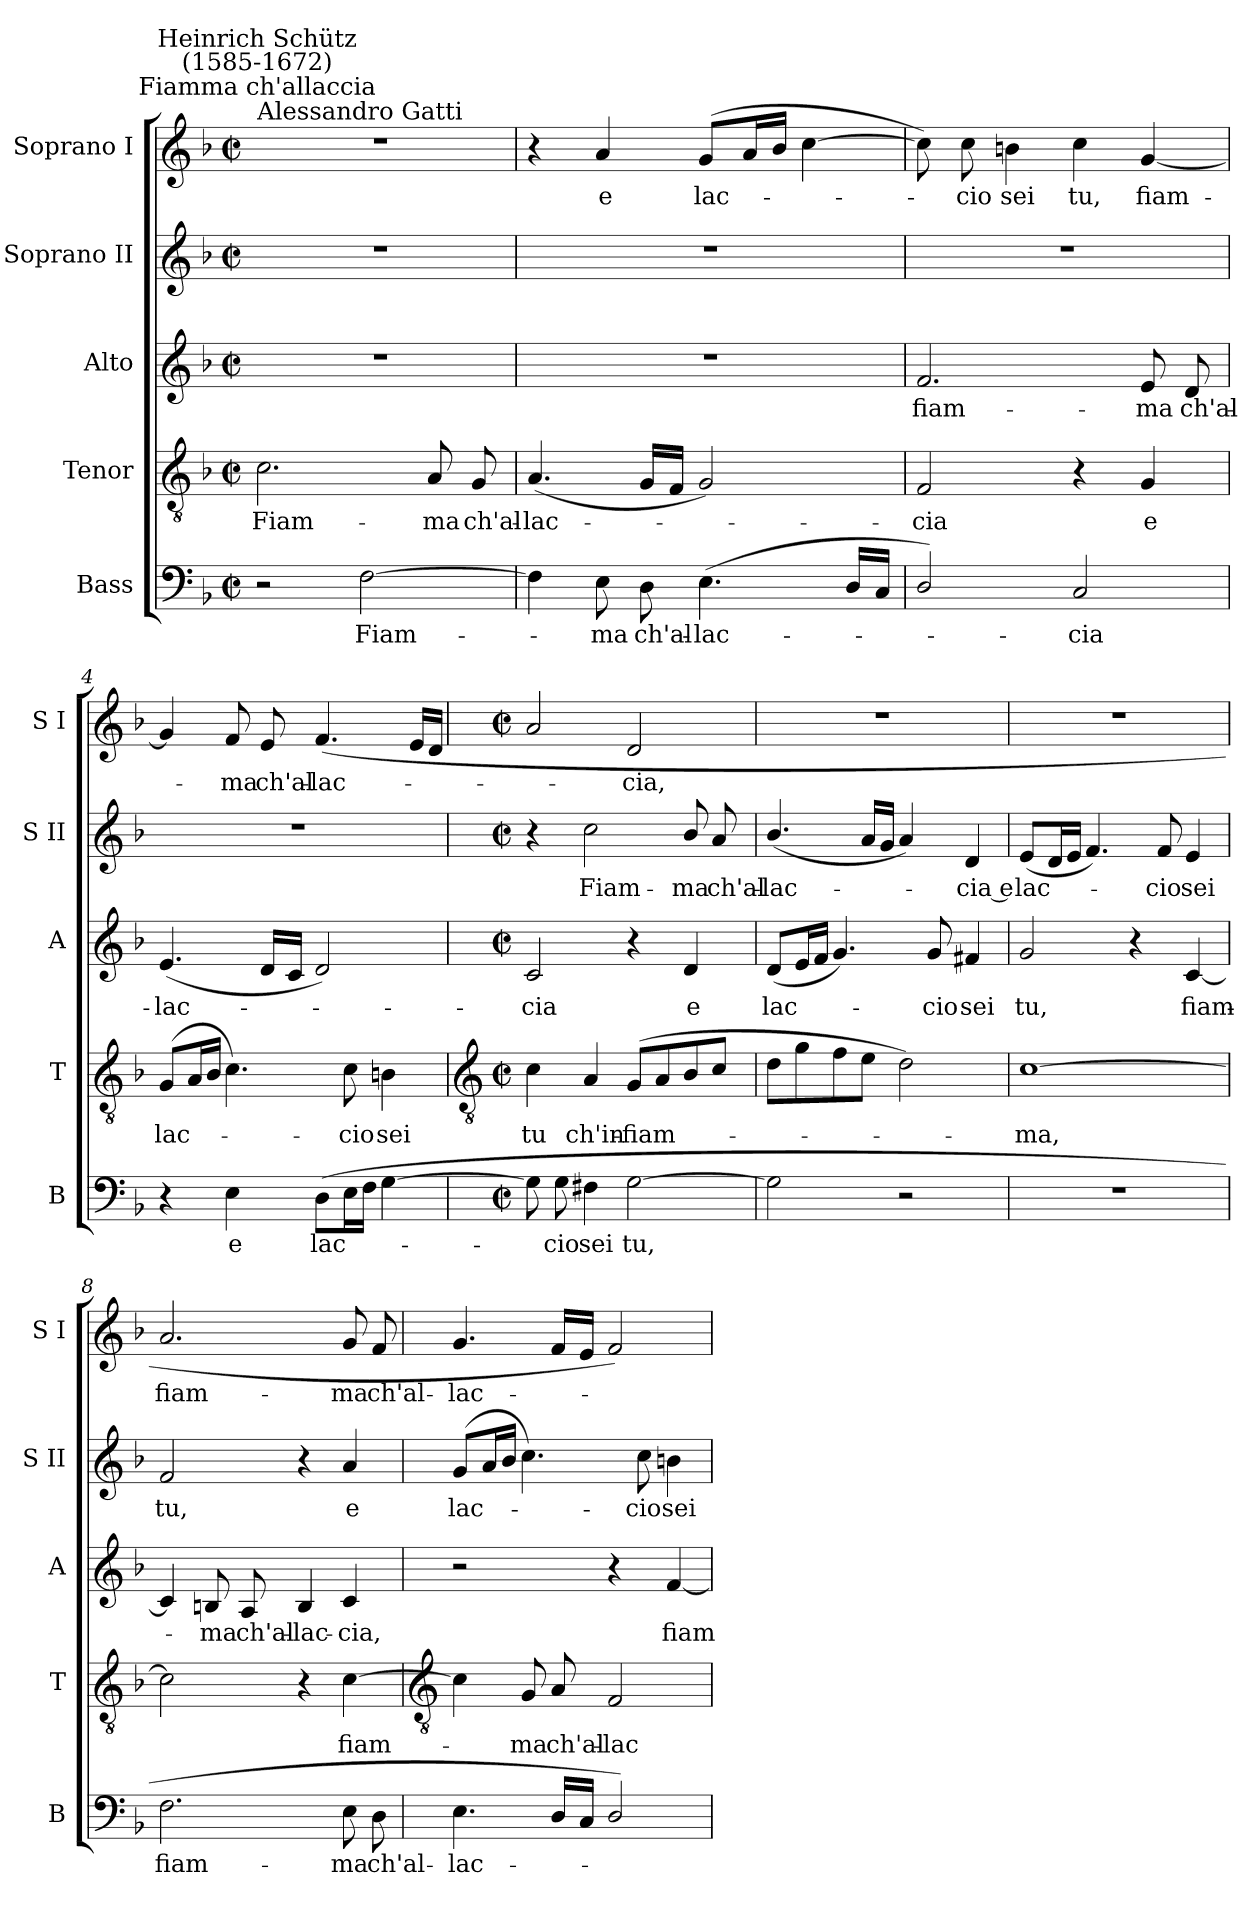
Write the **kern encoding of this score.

**kern	**text	**kern	**text	**kern	**text	**kern	**text	**kern	**text
*part5	*part5	*part4	*part4	*part3	*part3	*part2	*part2	*part1	*part1
*staff5	*staff5	*staff4	*staff4	*staff3	*staff3	*staff2	*staff2	*staff1	*staff1
*I"Bass	*	*I"Tenor	*	*I"Alto	*	*I"Soprano II	*	*I"Soprano I	*
*I'B	*	*I'T	*	*I'A	*	*I'S II	*	*I'S I	*
*clefF4	*	*clefGv2	*	*clefG2	*	*clefG2	*	*clefG2	*
*k[b-]	*	*k[b-]	*	*k[b-]	*	*k[b-]	*	*k[b-]	*
*F:	*	*F:	*	*F:	*	*F:	*	*F:	*
*M2/2	*	*M2/2	*	*M2/2	*	*M2/2	*	*M2/2	*
*met(c|)	*	*met(c|)	*	*met(c|)	*	*met(c|)	*	*met(c|)	*
=1	=1	=1	=1	=1	=1	=1	=1	=1	=1
!	!	!	!	!	!	!	!	!LO:TX:a:t=Alessandro Gatti	!
!	!	!	!	!	!	!	!	!LO:TX:a:cj:t=Fiamma ch'allaccia	!
!	!	!	!	!	!	!	!	!LO:TX:a:cj:t=Heinrich Schütz\n(1585-1672)	!
!	!	!	!LO:LY:b	!	!	!	!	!	!
2r	.	2.c	Fiam-	1r	.	1r	.	1r	.
!	!LO:LY:b	!	!	!	!	!	!	!	!
[2F	Fiam-	.	.	.	.	.	.	.	.
!	!	!	!LO:LY:b	!	!	!	!	!	!
.	.	8A/	-ma	.	.	.	.	.	.
!	!	!	!LO:LY:b	!	!	!	!	!	!
.	.	8G	ch'al-	.	.	.	.	.	.
=2	=2	=2	=2	=2	=2	=2	=2	=2	=2
!	!	!	!LO:LY:b	!	!	!	!	!	!
4F]	.	(<4.A/	-lac-	1r	.	1r	.	4r	.
!	!LO:LY:b	!	!	!	!	!	!	!	!LO:LY:b
8E	ma	.	.	.	.	.	.	4a	e
!	!LO:LY:b	!	!	!	!	!	!	!	!
8D	ch'al-	16GLL	.	.	.	.	.	.	.
.	.	16FJJ	.	.	.	.	.	.	.
!	!LO:LY:b	!	!	!	!	!	!	!	!LO:LY:b
(<4.E	-lac-	2G)	.	.	.	.	.	(<8gL	lac-
.	.	.	.	.	.	.	.	16aL	.
.	.	.	.	.	.	.	.	16b-JJ	.
.	.	.	.	.	.	.	.	[4cc	.
16DLL	.	.	.	.	.	.	.	.	.
16CJJ	.	.	.	.	.	.	.	.	.
=3	=3	=3	=3	=3	=3	=3	=3	=3	=3
!	!	!	!LO:LY:b	!	!LO:LY:b	!	!	!	!
2D/)	.	2F	cia	2.f	fiam-	1r	.	8cc])	.
!	!	!	!	!	!	!	!	!	!LO:LY:b
.	.	.	.	.	.	.	.	8cc	cio
!	!	!	!	!	!	!	!	!	!LO:LY:b
.	.	.	.	.	.	.	.	4bn	sei
!	!LO:LY:b	!	!	!	!	!	!	!	!LO:LY:b
2C	cia	4r	.	.	.	.	.	4cc	tu,
!	!	!	!LO:LY:b	!	!LO:LY:b	!	!	!	!LO:LY:b
.	.	4G	e	8e	-ma	.	.	[4g	fiam-
!	!	!	!	!	!LO:LY:b	!	!	!	!
.	.	.	.	8d	ch'al--	.	.	.	.
=4	=4	=4	=4	=4	=4	=4	=4	=4	=4
!	!	!	!LO:LY:b	!	!LO:LY:b	!	!	!	!
4r	.	(<8GL	lac-	(<4.e	-lac-	1r	.	4g]	.
.	.	16AL	.	.	.	.	.	.	.
.	.	16B-JJ	.	.	.	.	.	.	.
!	!LO:LY:b	!	!	!	!	!	!	!	!LO:LY:b
4E	e	4.c)	.	.	.	.	.	8f	ma
!	!	!	!	!	!	!	!	!	!LO:LY:b
.	.	.	.	16dLL	.	.	.	8e	ch'al-
.	.	.	.	16cJJ	.	.	.	.	.
!	!LO:LY:b	!	!	!	!	!	!	!	!LO:LY:b
(<8DL	lac-	.	.	2d)	.	.	.	(<4.f	-lac-
!	!	!	!LO:LY:b	!	!	!	!	!	!
16EL	.	8c	cio	.	.	.	.	.	.
16FJJ	.	.	.	.	.	.	.	.	.
!	!	!	!LO:LY:b	!	!	!	!	!	!
[4G	.	4Bn	sei	.	.	.	.	.	.
.	.	.	.	.	.	.	.	16eLL	.
.	.	.	.	.	.	.	.	16dJJ	.
!!LO:LB:g=z
=5	=5	=5	=5	=5	=5	=5	=5	=5	=5
*	*	*clefGv2	*	*	*	*	*	*	*
*M2/2	*	*M2/2	*	*M2/2	*	*M2/2	*	*M2/2	*
*met(c|)	*	*met(c|)	*	*met(c|)	*	*met(c|)	*	*met(c|)	*
!	!	!	!LO:LY:b	!	!LO:LY:b	!	!	!	!
8G]	.	4c	tu	2c	cia	4r	.	2a	.
!	!LO:LY:b	!	!	!	!	!	!	!	!
8G	cio	.	.	.	.	.	.	.	.
!	!LO:LY:b	!	!LO:LY:b	!	!	!	!LO:LY:b	!	!
4F#X	sei	4A/	ch'in-	.	.	2cc	Fiam-	.	.
!	!LO:LY:b	!	!LO:LY:b	!	!	!	!	!	!LO:LY:b
[2G	tu,	(<8GL	-fiam-	4r	.	.	.	2d	cia,
.	.	8A	.	.	.	.	.	.	.
!	!	!	!	!	!LO:LY:b	!	!LO:LY:b	!	!
.	.	8B-	.	4d	e	8b-/	-ma	.	.
!	!	!	!	!	!	!	!LO:LY:b	!	!
.	.	8cJ	.	.	.	8a	ch'al-	.	.
=6	=6	=6	=6	=6	=6	=6	=6	=6	=6
!	!	!	!	!	!LO:LY:b	!	!LO:LY:b	!	!
2G]	.	8dL	.	(<8dL	lac-	(<4.b-/	-lac-	1r	.
.	.	8g	.	16eL	.	.	.	.	.
.	.	.	.	16fJJ	.	.	.	.	.
.	.	8f	.	4.g)	.	.	.	.	.
.	.	8eJ	.	.	.	16aLL	.	.	.
.	.	.	.	.	.	16gJJ	.	.	.
2r	.	2d)	.	.	.	4a)	.	.	.
!	!	!	!	!	!LO:LY:b	!	!	!	!
.	.	.	.	8g	cio	.	.	.	.
!	!	!	!	!	!LO:LY:b	!	!LO:LY:b	!	!
.	.	.	.	4f#X	sei	4d	cia e	.	.
=7	=7	=7	=7	=7	=7	=7	=7	=7	=7
!	!	!	!LO:LY:b	!	!LO:LY:b	!	!LO:LY:b	!	!
1r	.	[1c	ma,	2g	tu,	(<8eL	lac-	1r	.
.	.	.	.	.	.	16dL	.	.	.
.	.	.	.	.	.	16eJJ	.	.	.
.	.	.	.	.	.	4.f)	.	.	.
.	.	.	.	4r	.	.	.	.	.
!	!	!	!	!	!	!	!LO:LY:b	!	!
.	.	.	.	.	.	8f	cio	.	.
!	!	!	!	!	!LO:LY:b	!	!LO:LY:b	!	!
.	.	.	.	[4c	fiam-	4e	sei	.	.
=8	=8	=8	=8	=8	=8	=8	=8	=8	=8
!	!LO:LY:b	!	!	!	!	!	!LO:LY:b	!	!LO:LY:b
2.F	fiam-	2c]	.	4c]	.	2f	tu,	2.a	fiam-
!	!	!	!	!	!LO:LY:b	!	!	!	!
.	.	.	.	8Bn	ma	.	.	.	.
!	!	!	!	!	!LO:LY:b	!	!	!	!
.	.	.	.	8A	ch'al-	.	.	.	.
!	!	!	!	!	!LO:LY:b	!	!	!	!
.	.	4r	.	4B	-lac-	4r	.	.	.
!	!LO:LY:b	!	!LO:LY:b	!	!LO:LY:b	!	!LO:LY:b	!	!LO:LY:b
8E	-ma	[4c	fiam-	4c	-cia,	4a	e	8g	-ma
!	!LO:LY:b	!	!	!	!	!	!	!	!LO:LY:b
8D	ch'al-	.	.	.	.	.	.	8f	ch'al-
!!LO:LB:g=z
=9	=9	=9	=9	=9	=9	=9	=9	=9	=9
*	*	*clefGv2	*	*	*	*	*	*	*
!	!LO:LY:b	!	!	!	!	!	!LO:LY:b	!	!LO:LY:b
4.E	-lac-	4c]	.	2r	.	(<8gL	lac-	4.g	-lac-
.	.	.	.	.	.	16aL	.	.	.
.	.	.	.	.	.	16b-JJ	.	.	.
!	!	!	!LO:LY:b	!	!	!	!	!	!
.	.	8G	ma	.	.	4.cc)	.	.	.
!	!	!	!LO:LY:b	!	!	!	!	!	!
16DLL	.	8A/	ch'al-	.	.	.	.	16fLL	.
16CJJ	.	.	.	.	.	.	.	16eJJ	.
!	!	!	!LO:LY:b	!	!	!	!	!	!
2D/)	.	2F	-lac-	4r	.	.	.	2f)	.
!	!	!	!	!	!	!	!LO:LY:b	!	!
.	.	.	.	.	.	8cc	cio	.	.
!	!	!	!	!	!LO:LY:b	!	!LO:LY:b	!	!
.	.	.	.	[4f	fiam-	4bn	sei	.	.
=	=	=	=	=	=	=	=	=	=
*-	*-	*-	*-	*-	*-	*-	*-	*-	*-
